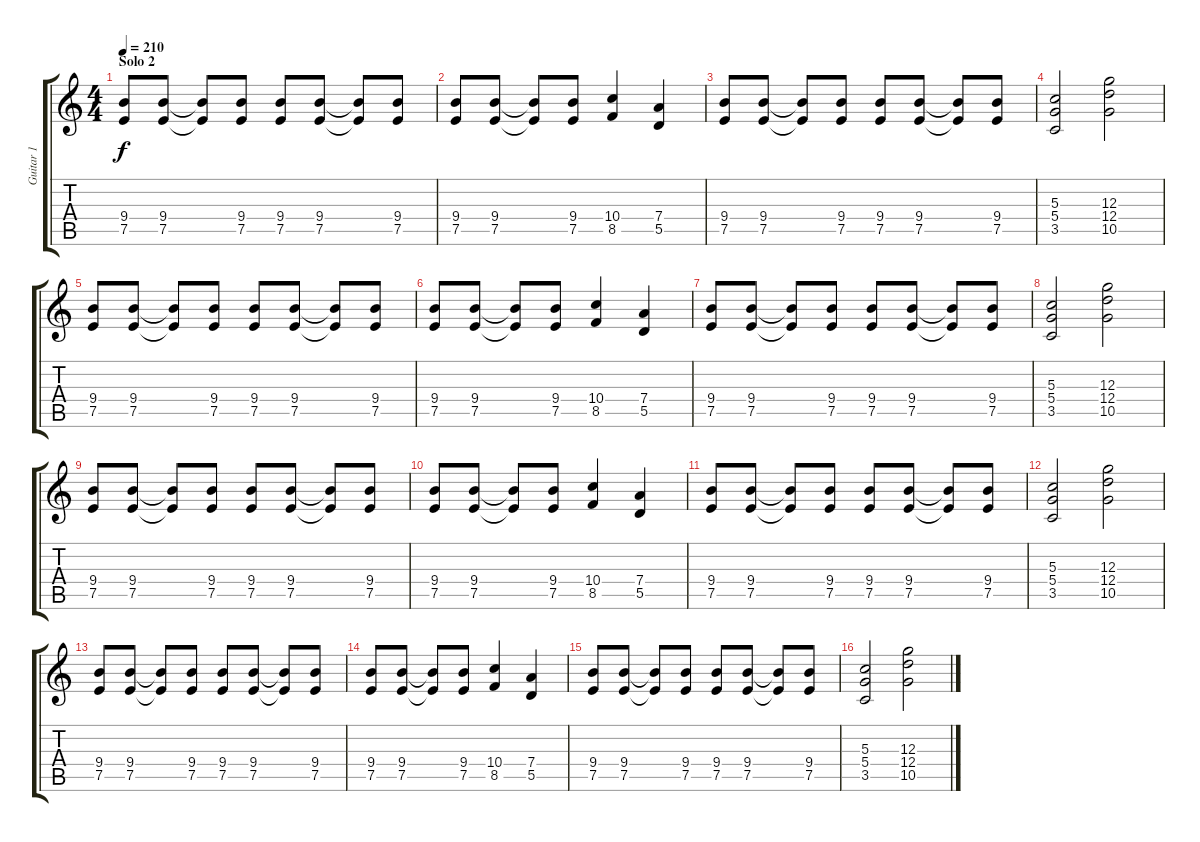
\track ("Guitar 1" "Guitar 1") {instrument overdrivenguitar}
\staff {score tabs}
\tuning (E4 B3 G3 D3 A2 E2) {hide}
\ts (4 4)
\section ("" "Solo 2")
\tempo 210
\clef g2
\ks c
(9.4 7.5).8{dy f balance 13} (9.4 7.5).8 (9.4{t} 7.5{t}).8 (9.4 7.5).8 (9.4 7.5).8 (9.4 7.5).8 (9.4{t} 7.5{t}).8 (9.4 7.5).8 |
(9.4 7.5).8 (9.4 7.5).8 (9.4{t} 7.5{t}).8 (9.4 7.5).8 (10.4 8.5).4 (7.4 5.5).4 |
(9.4 7.5).8 (9.4 7.5).8 (9.4{t} 7.5{t}).8 (9.4 7.5).8 (9.4 7.5).8 (9.4 7.5).8 (9.4{t} 7.5{t}).8 (9.4 7.5).8 |
(5.3 5.4 3.5).2 (12.3 12.4 10.5).2 |
(9.4 7.5).8 (9.4 7.5).8 (9.4{t} 7.5{t}).8 (9.4 7.5).8 (9.4 7.5).8 (9.4 7.5).8 (9.4{t} 7.5{t}).8 (9.4 7.5).8 |
(9.4 7.5).8 (9.4 7.5).8 (9.4{t} 7.5{t}).8 (9.4 7.5).8 (10.4 8.5).4 (7.4 5.5).4 |
(9.4 7.5).8 (9.4 7.5).8 (9.4{t} 7.5{t}).8 (9.4 7.5).8 (9.4 7.5).8 (9.4 7.5).8 (9.4{t} 7.5{t}).8 (9.4 7.5).8 |
(5.3 5.4 3.5).2 (12.3 12.4 10.5).2 |
(9.4 7.5).8 (9.4 7.5).8 (9.4{t} 7.5{t}).8 (9.4 7.5).8 (9.4 7.5).8 (9.4 7.5).8 (9.4{t} 7.5{t}).8 (9.4 7.5).8 |
(9.4 7.5).8 (9.4 7.5).8 (9.4{t} 7.5{t}).8 (9.4 7.5).8 (10.4 8.5).4 (7.4 5.5).4 |
(9.4 7.5).8 (9.4 7.5).8 (9.4{t} 7.5{t}).8 (9.4 7.5).8 (9.4 7.5).8 (9.4 7.5).8 (9.4{t} 7.5{t}).8 (9.4 7.5).8 |
(5.3 5.4 3.5).2 (12.3 12.4 10.5).2 |
(9.4 7.5).8 (9.4 7.5).8 (9.4{t} 7.5{t}).8 (9.4 7.5).8 (9.4 7.5).8 (9.4 7.5).8 (9.4{t} 7.5{t}).8 (9.4 7.5).8 |
(9.4 7.5).8 (9.4 7.5).8 (9.4{t} 7.5{t}).8 (9.4 7.5).8 (10.4 8.5).4 (7.4 5.5).4 |
(9.4 7.5).8 (9.4 7.5).8 (9.4{t} 7.5{t}).8 (9.4 7.5).8 (9.4 7.5).8 (9.4 7.5).8 (9.4{t} 7.5{t}).8 (9.4 7.5).8 |
(5.3 5.4 3.5).2 (12.3 12.4 10.5).2
